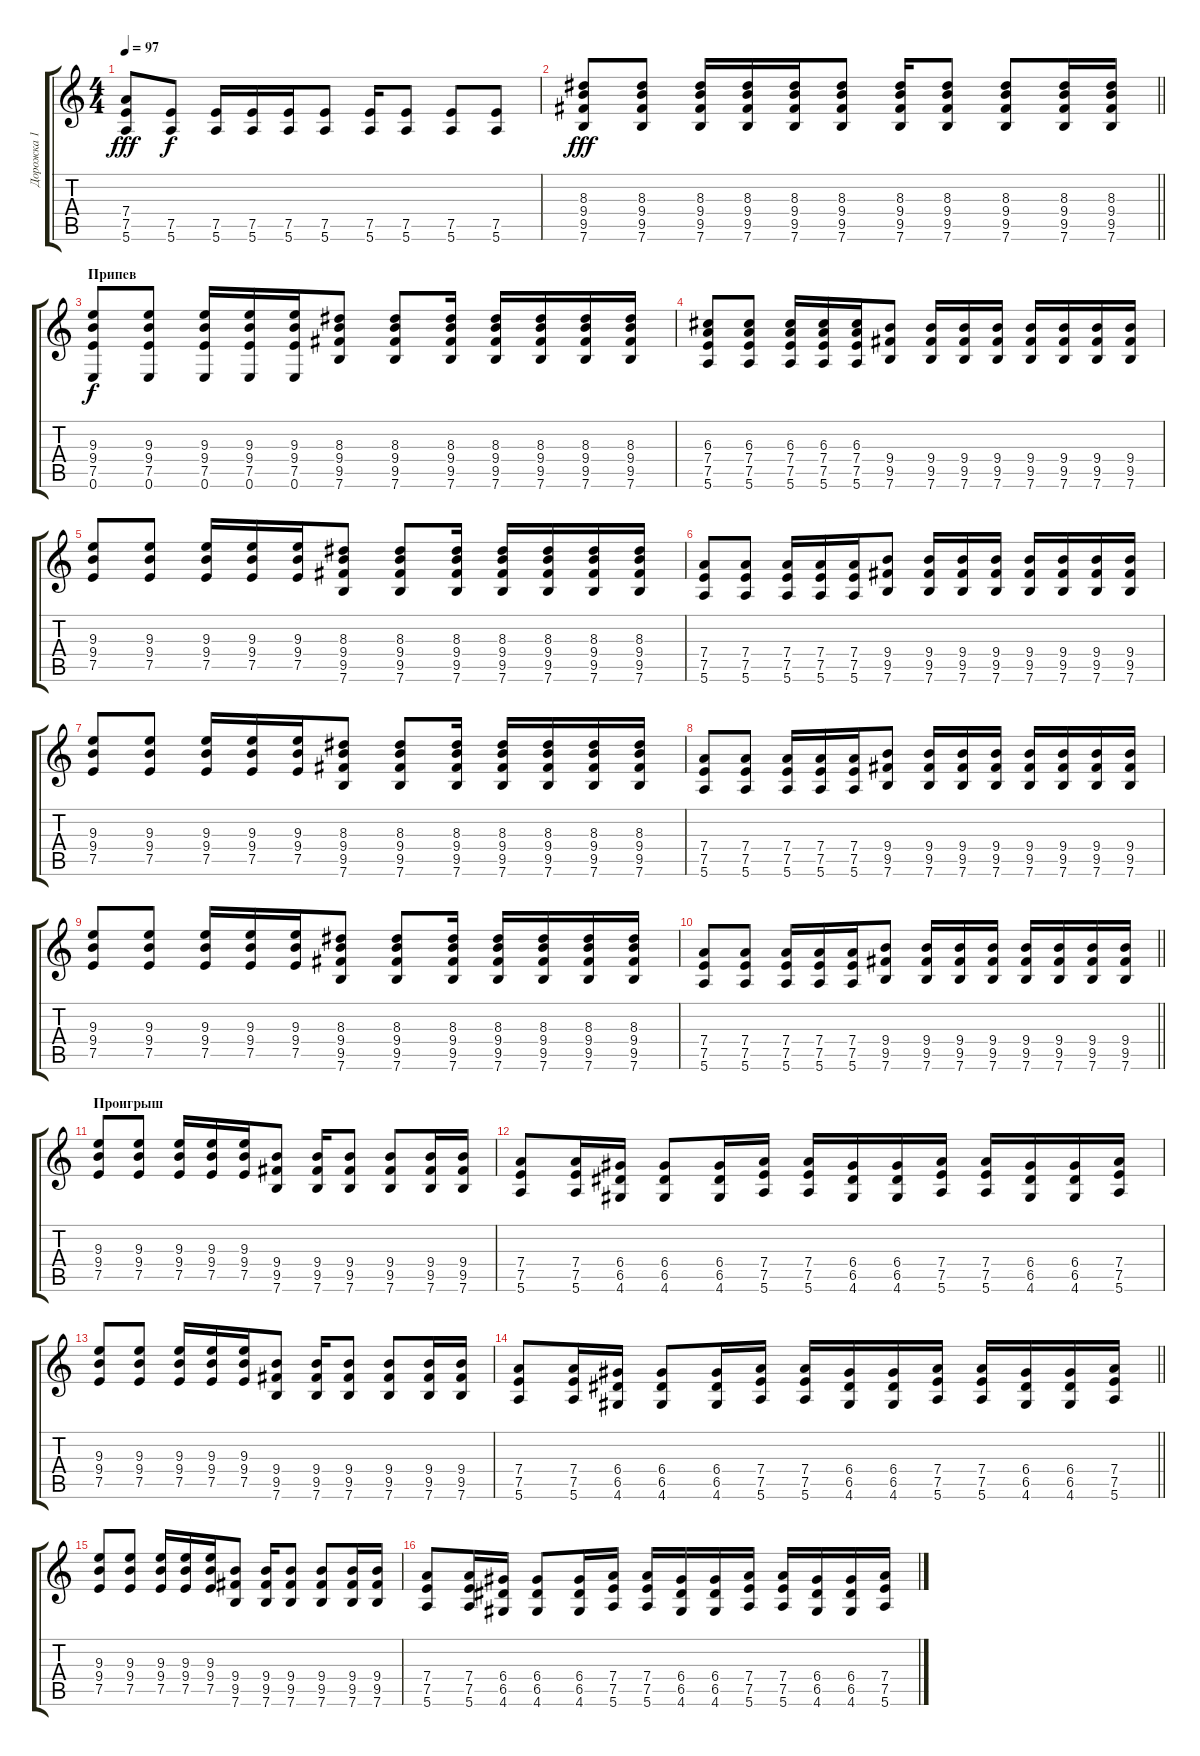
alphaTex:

\track ("Дорожка 1" "Дорожка 1") {instrument distortionguitar}
\staff {score tabs}
\tuning (E4 B3 G3 D3 A2 E2) {hide}
\ts (4 4)
\tempo 97
\clef g2
\ks c
(7.4 7.5 5.6).8{dy fff} (7.5 5.6).8{dy f} (7.5 5.6).16 (7.5 5.6).16 (7.5 5.6).16 (7.5 5.6).8 (7.5 5.6).16 (7.5 5.6).8 (7.5 5.6).8 (7.5 5.6).8 |
\barLineRight lightlight
(8.3 9.4 9.5 7.6).8{dy fff} (8.3 9.4 9.5 7.6).8 (8.3 9.4 9.5 7.6).16 (8.3 9.4 9.5 7.6).16 (8.3 9.4 9.5 7.6).16 (8.3 9.4 9.5 7.6).8 (8.3 9.4 9.5 7.6).16 (8.3 9.4 9.5 7.6).8 (8.3 9.4 9.5 7.6).8 (8.3 9.4 9.5 7.6).16 (8.3 9.4 9.5 7.6).16 |
\section ("" "Припев")
(9.3 9.4 7.5 0.6).8{dy f} (9.3 9.4 7.5 0.6).8 (9.3 9.4 7.5 0.6).16 (9.3 9.4 7.5 0.6).16 (9.3 9.4 7.5 0.6).16 (8.3 9.4 9.5 7.6).8 (8.3 9.4 9.5 7.6).8 (8.3 9.4 9.5 7.6).16 (8.3 9.4 9.5 7.6).16 (8.3 9.4 9.5 7.6).16 (8.3 9.4 9.5 7.6).16 (8.3 9.4 9.5 7.6).16 |
(6.3 7.4 7.5 5.6).8 (6.3 7.4 7.5 5.6).8 (6.3 7.4 7.5 5.6).16 (6.3 7.4 7.5 5.6).16 (6.3 7.4 7.5 5.6).16 (9.4 9.5 7.6).8 (9.4 9.5 7.6).16 (9.4 9.5 7.6).16 (9.4 9.5 7.6).16 (9.4 9.5 7.6).16 (9.4 9.5 7.6).16 (9.4 9.5 7.6).16 (9.4 9.5 7.6).16 |
(9.3 9.4 7.5).8 (9.3 9.4 7.5).8 (9.3 9.4 7.5).16 (9.3 9.4 7.5).16 (9.3 9.4 7.5).16 (8.3 9.4 9.5 7.6).8 (8.3 9.4 9.5 7.6).8 (8.3 9.4 9.5 7.6).16 (8.3 9.4 9.5 7.6).16 (8.3 9.4 9.5 7.6).16 (8.3 9.4 9.5 7.6).16 (8.3 9.4 9.5 7.6).16 |
(7.4 7.5 5.6).8 (7.4 7.5 5.6).8 (7.4 7.5 5.6).16 (7.4 7.5 5.6).16 (7.4 7.5 5.6).16 (9.4 9.5 7.6).8 (9.4 9.5 7.6).16 (9.4 9.5 7.6).16 (9.4 9.5 7.6).16 (9.4 9.5 7.6).16 (9.4 9.5 7.6).16 (9.4 9.5 7.6).16 (9.4 9.5 7.6).16 |
(9.3 9.4 7.5).8 (9.3 9.4 7.5).8 (9.3 9.4 7.5).16 (9.3 9.4 7.5).16 (9.3 9.4 7.5).16 (8.3 9.4 9.5 7.6).8 (8.3 9.4 9.5 7.6).8 (8.3 9.4 9.5 7.6).16 (8.3 9.4 9.5 7.6).16 (8.3 9.4 9.5 7.6).16 (8.3 9.4 9.5 7.6).16 (8.3 9.4 9.5 7.6).16 |
(7.4 7.5 5.6).8 (7.4 7.5 5.6).8 (7.4 7.5 5.6).16 (7.4 7.5 5.6).16 (7.4 7.5 5.6).16 (9.4 9.5 7.6).8 (9.4 9.5 7.6).16 (9.4 9.5 7.6).16 (9.4 9.5 7.6).16 (9.4 9.5 7.6).16 (9.4 9.5 7.6).16 (9.4 9.5 7.6).16 (9.4 9.5 7.6).16 |
(9.3 9.4 7.5).8 (9.3 9.4 7.5).8 (9.3 9.4 7.5).16 (9.3 9.4 7.5).16 (9.3 9.4 7.5).16 (8.3 9.4 9.5 7.6).8 (8.3 9.4 9.5 7.6).8 (8.3 9.4 9.5 7.6).16 (8.3 9.4 9.5 7.6).16 (8.3 9.4 9.5 7.6).16 (8.3 9.4 9.5 7.6).16 (8.3 9.4 9.5 7.6).16 |
\barLineRight lightlight
(7.4 7.5 5.6).8 (7.4 7.5 5.6).8 (7.4 7.5 5.6).16 (7.4 7.5 5.6).16 (7.4 7.5 5.6).16 (9.4 9.5 7.6).8 (9.4 9.5 7.6).16 (9.4 9.5 7.6).16 (9.4 9.5 7.6).16 (9.4 9.5 7.6).16 (9.4 9.5 7.6).16 (9.4 9.5 7.6).16 (9.4 9.5 7.6).16 |
\section ("" "Проигрыш")
(9.3 9.4 7.5).8 (9.3 9.4 7.5).8 (9.3 9.4 7.5).16 (9.3 9.4 7.5).16 (9.3 9.4 7.5).16 (9.4 9.5 7.6).8 (9.4 9.5 7.6).16 (9.4 9.5 7.6).8 (9.4 9.5 7.6).8 (9.4 9.5 7.6).16 (9.4 9.5 7.6).16 |
(7.4 7.5 5.6).8 (7.4 7.5 5.6).16 (6.4 6.5 4.6).16 (6.4 6.5 4.6).8 (6.4 6.5 4.6).16 (7.4 7.5 5.6).16 (7.4 7.5 5.6).16 (6.4 6.5 4.6).16 (6.4 6.5 4.6).16 (7.4 7.5 5.6).16 (7.4 7.5 5.6).16 (6.4 6.5 4.6).16 (6.4 6.5 4.6).16 (7.4 7.5 5.6).16 |
(9.3 9.4 7.5).8 (9.3 9.4 7.5).8 (9.3 9.4 7.5).16 (9.3 9.4 7.5).16 (9.3 9.4 7.5).16 (9.4 9.5 7.6).8 (9.4 9.5 7.6).16 (9.4 9.5 7.6).8 (9.4 9.5 7.6).8 (9.4 9.5 7.6).16 (9.4 9.5 7.6).16 |
\barLineRight lightlight
(7.4 7.5 5.6).8 (7.4 7.5 5.6).16 (6.4 6.5 4.6).16 (6.4 6.5 4.6).8 (6.4 6.5 4.6).16 (7.4 7.5 5.6).16 (7.4 7.5 5.6).16 (6.4 6.5 4.6).16 (6.4 6.5 4.6).16 (7.4 7.5 5.6).16 (7.4 7.5 5.6).16 (6.4 6.5 4.6).16 (6.4 6.5 4.6).16 (7.4 7.5 5.6).16 |
(9.3 9.4 7.5).8 (9.3 9.4 7.5).8 (9.3 9.4 7.5).16 (9.3 9.4 7.5).16 (9.3 9.4 7.5).16 (9.4 9.5 7.6).8 (9.4 9.5 7.6).16 (9.4 9.5 7.6).8 (9.4 9.5 7.6).8 (9.4 9.5 7.6).16 (9.4 9.5 7.6).16 |
(7.4 7.5 5.6).8 (7.4 7.5 5.6).16 (6.4 6.5 4.6).16 (6.4 6.5 4.6).8 (6.4 6.5 4.6).16 (7.4 7.5 5.6).16 (7.4 7.5 5.6).16 (6.4 6.5 4.6).16 (6.4 6.5 4.6).16 (7.4 7.5 5.6).16 (7.4 7.5 5.6).16 (6.4 6.5 4.6).16 (6.4 6.5 4.6).16 (7.4 7.5 5.6).16
